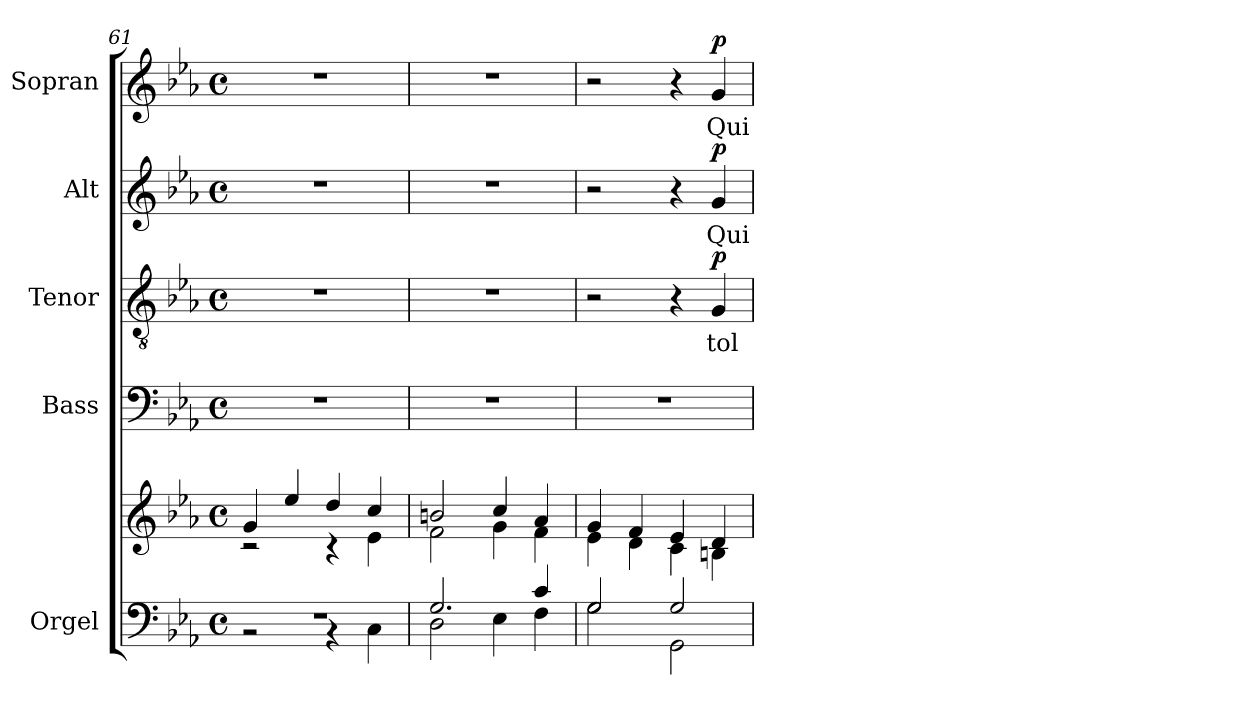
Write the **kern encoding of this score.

**kern	**kern	**kern	**kern	**text	**dynam	**kern	**text	**dynam	**kern	**text	**dynam
*part5	*part5	*part4	*part3	*part3	*part3	*part2	*part2	*part2	*part1	*part1	*part1
*staff6	*staff5	*staff4	*staff3	*staff3	*staff3	*staff2	*staff2	*staff2	*staff1	*staff1	*staff1
*I"Orgel	*	*I"Bass	*I"Tenor	*	*	*I"Alt	*	*	*I"Sopran	*	*
*I'Org.	*	*I'B.	*I'T.	*	*	*I'A.	*	*	*I'S.	*	*
*clefF4	*clefG2	*clefF4	*clefGv2	*	*	*clefG2	*	*	*clefG2	*	*
*k[b-e-a-]	*k[b-e-a-]	*k[b-e-a-]	*k[b-e-a-]	*	*	*k[b-e-a-]	*	*	*k[b-e-a-]	*	*
*E-:	*E-:	*E-:	*E-:	*	*	*E-:	*	*	*E-:	*	*
*M4/4	*M4/4	*M4/4	*M4/4	*	*	*M4/4	*	*	*M4/4	*	*
*met(c)	*met(c)	*met(c)	*met(c)	*	*	*met(c)	*	*	*met(c)	*	*
=61	=61	=61	=61	=61	=61	=61	=61	=61	=61	=61	=61
*^	*^	*	*	*	*	*	*	*	*	*	*
1rF	2rBB	4g/	2rc	1r	1r	.	.	1r	.	.	1r	.	.
.	.	4ee-/	.	.	.	.	.	.	.	.	.	.	.
.	4rBB	4dd/	4rc	.	.	.	.	.	.	.	.	.	.
.	4C\	4cc/	4e-\	.	.	.	.	.	.	.	.	.	.
!!LO:LB:g=z
=62	=62	=62	=62	=62	=62	=62	=62	=62	=62	=62	=62	=62	=62
2.G/	2D\	2bn/	2f\	1r	1r	.	.	1r	.	.	1r	.	.
.	4E-\	4cc/	4g\	.	.	.	.	.	.	.	.	.	.
4c/	4F\	4a-/	4f\	.	.	.	.	.	.	.	.	.	.
=63	=63	=63	=63	=63	=63	=63	=63	=63	=63	=63	=63	=63	=63
2G/	2G\	4g/	4e-\	1r	2r	.	.	2r	.	.	2r	.	.
.	.	4f/	4d\	.	.	.	.	.	.	.	.	.	.
2G/	2GG\	4e-/	4c\	.	4r	.	.	4r	.	.	4r	.	.
!	!	!	!	!	!	!LO:LY:b	!LO:DY:a	!	!LO:LY:b	!LO:DY:a	!	!LO:LY:b	!LO:DY:a
.	.	4d/	4Bn\	.	4G/	tol-	p	4g/	Qui	p	4g/	Qui	p
*v	*v	*	*	*	*	*	*	*	*	*	*	*	*
*	*v	*v	*	*	*	*	*	*	*	*	*	*
=	=	=	=	=	=	=	=	=	=	=	=
*-	*-	*-	*-	*-	*-	*-	*-	*-	*-	*-	*-
